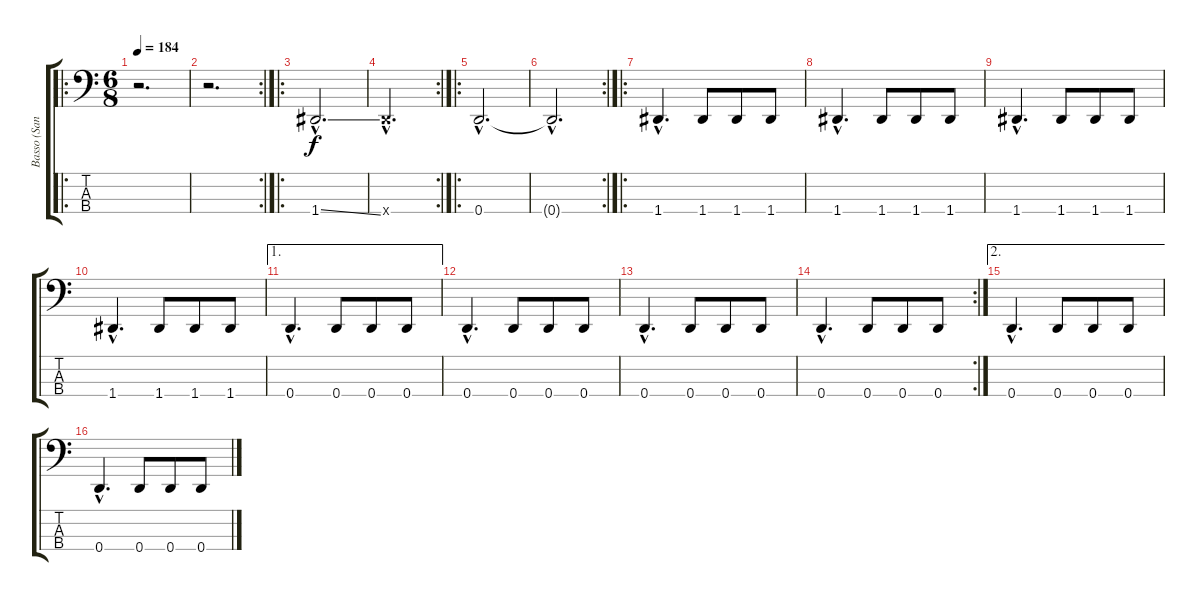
\track ("Basso (Santtu)" "Basso (San") {instrument electricbasspick}
\staff {score tabs}
\tuning (G2 D2 A1 D1) {hide}
\ro
\ts (6 8)
\tempo 184
\clef f4
\ks c
r.2{d dy f} |
\rc 2
r.2{d} |
\ro
1.4{ss hac}.2{d} |
\rc 2
0.4{hac x}.2{d} |
\ro
0.4{hac}.2{d} |
\rc 2
0.4{hac t}.2{d} |
\ro
1.4{hac}.4{d} 1.4.8 1.4.8 1.4.8 |
1.4{hac}.4{d} 1.4.8 1.4.8 1.4.8 |
1.4{hac}.4{d} 1.4.8 1.4.8 1.4.8 |
1.4{hac}.4{d} 1.4.8 1.4.8 1.4.8 |
\ae 1
0.4{hac}.4{d} 0.4.8 0.4.8 0.4.8 |
0.4{hac}.4{d} 0.4.8 0.4.8 0.4.8 |
0.4{hac}.4{d} 0.4.8 0.4.8 0.4.8 |
\rc 2
0.4{hac}.4{d} 0.4.8 0.4.8 0.4.8 |
\ae 2
0.4{hac}.4{d} 0.4.8 0.4.8 0.4.8 |
0.4{hac}.4{d} 0.4.8 0.4.8 0.4.8
